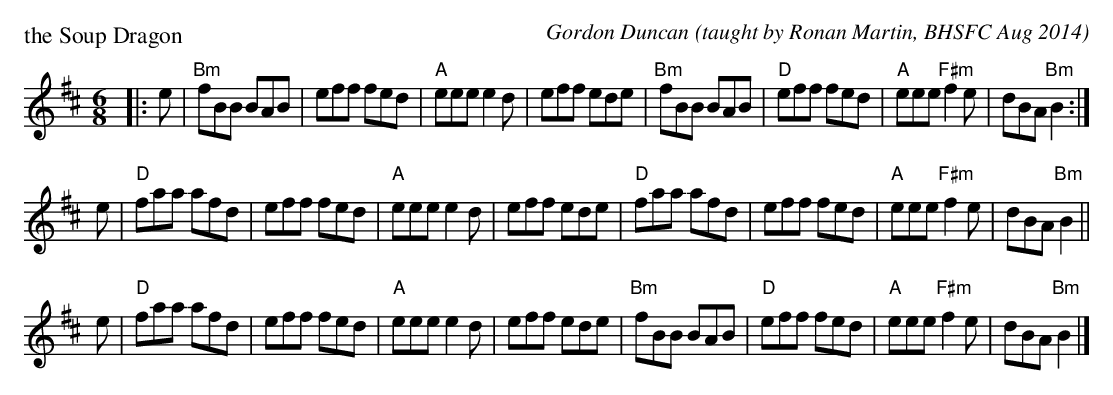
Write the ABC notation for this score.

X:1
P: the Soup Dragon
C: Gordon Duncan
O: taught by Ronan Martin, BHSFC Aug 2014
M: 6/8
L: 1/8
K: Bm
|: e |\
"Bm"fBB BAB | eff fed | "A"eee e2d | eff ede |\
"Bm"fBB BAB | "D"eff fed | "A"eee "F#m"f2e | dBA "Bm"B2 :|
e |\
"D"faa afd | eff fed | "A"eee e2 d | eff ede |\
"D"faa afd | eff fed | "A"eee "F#m"f2e | dBA "Bm"B2  ||
e |\
"D"faa afd | eff fed | "A"eee e2 d | eff ede |\
"Bm"fBB BAB | "D"eff fed | "A"eee "F#m"f2e | dBA "Bm"B2 |]
